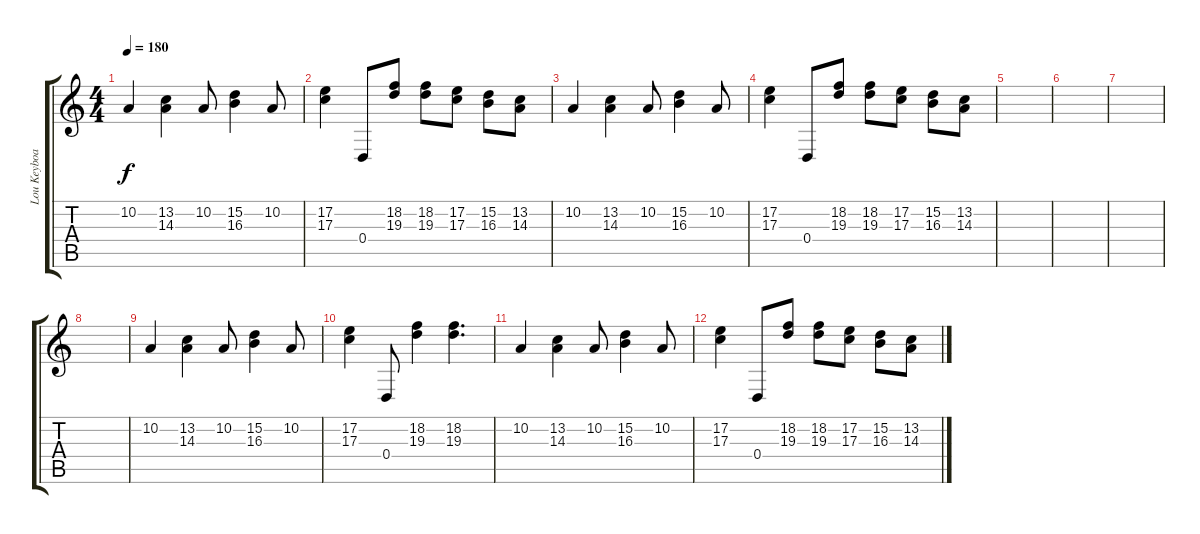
\track ("Lou Keyboard" "Lou Keyboa") {instrument rockorgan bank 1}
\staff {score tabs}
\tuning (E4 B3 G3 D3 A2 E2) {hide}
\ts (4 4)
\tempo 180
\clef g2
\ks c
10.2.4{dy f volume 8 instrument rockorgan} (13.2 14.3).4 10.2.8 (15.2 16.3).4 10.2.8 |
(17.2 17.3).4 0.4.8 (18.2 19.3).8 (18.2 19.3).8 (17.2 17.3).8 (15.2 16.3).8 (13.2 14.3).8 |
10.2.4{volume 8 instrument rockorgan} (13.2 14.3).4 10.2.8 (15.2 16.3).4 10.2.8 |
(17.2 17.3).4 0.4.8 (18.2 19.3).8 (18.2 19.3).8 (17.2 17.3).8 (15.2 16.3).8 (13.2 14.3).8 |
|
|
|
|
10.2.4{volume 8 instrument rockorgan} (13.2 14.3).4 10.2.8 (15.2 16.3).4 10.2.8 |
(17.2 17.3).4 0.4.8 (18.2 19.3).4 (18.2 19.3).4{d} |
10.2.4{volume 8 instrument rockorgan} (13.2 14.3).4 10.2.8 (15.2 16.3).4 10.2.8 |
(17.2 17.3).4 0.4.8 (18.2 19.3).8 (18.2 19.3).8 (17.2 17.3).8 (15.2 16.3).8 (13.2 14.3).8
